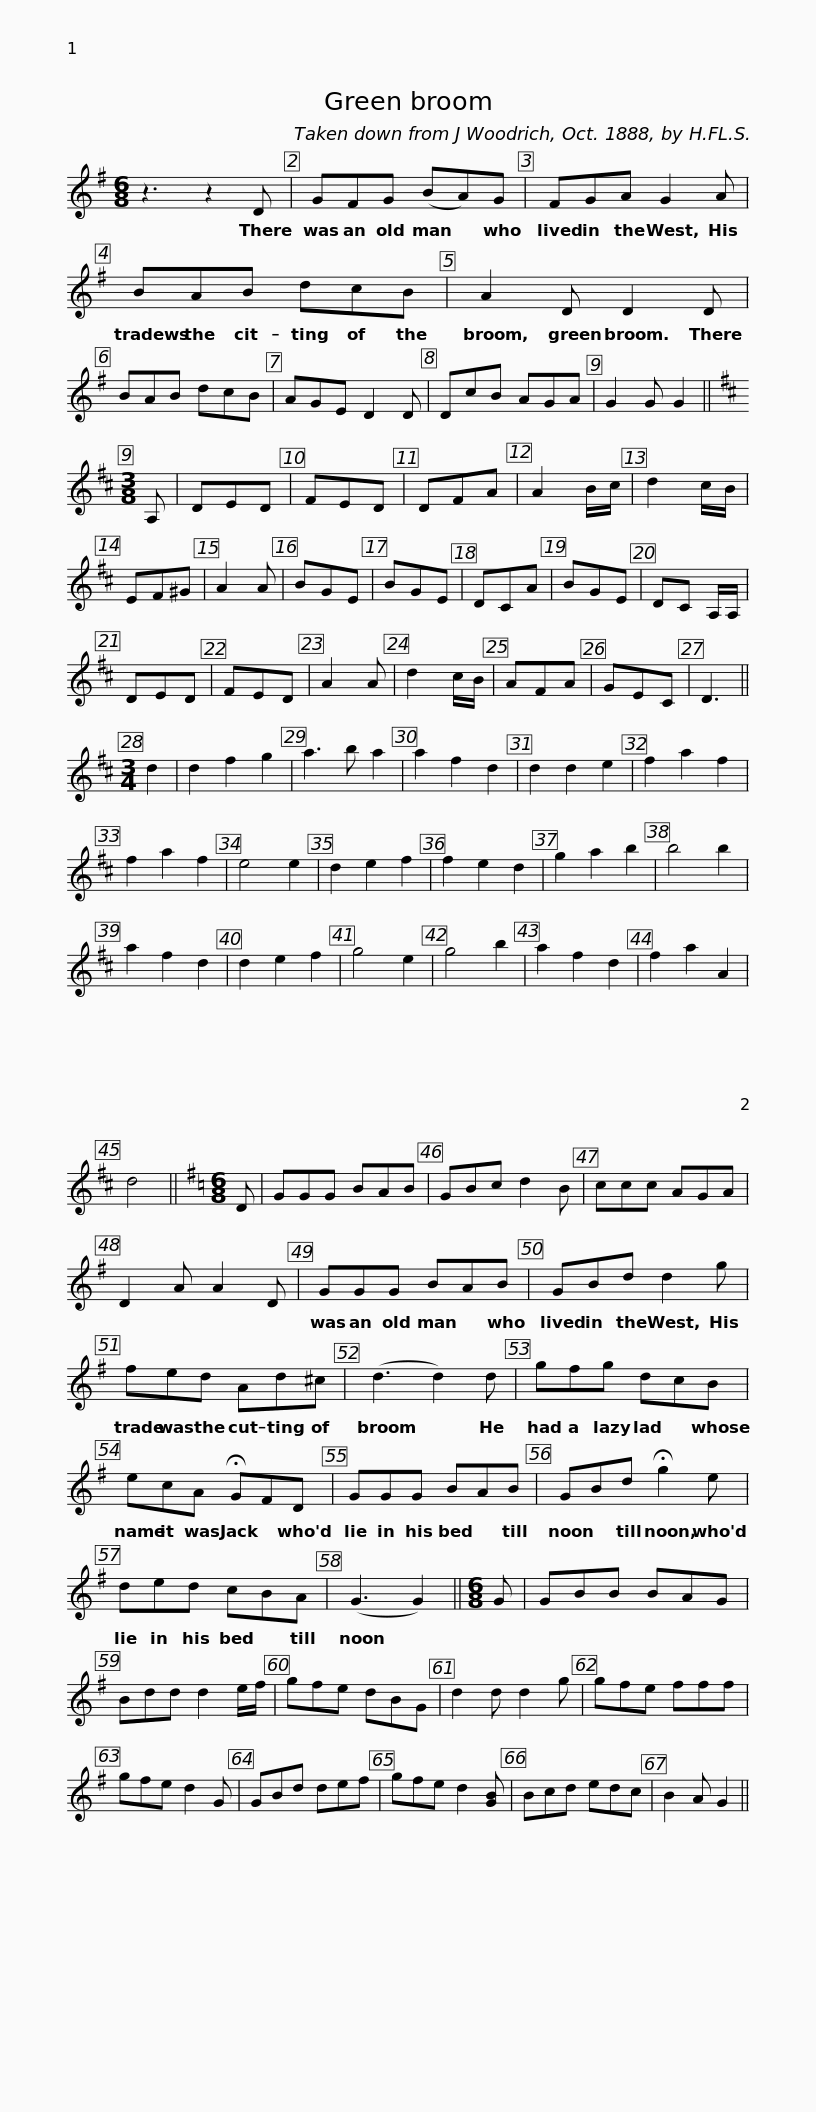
X:1
L:1/8
M:6/8
I:linebreak $
K:G
V:1 treble
V:1
 z3 z2 D | GFG (BA)G | FGA G2 A | BAB dcB |$ A2 D D2 D | %5
 BAB dcB | AGE D2 D | DcB AGA | G2 G G2 ||[K:D][M:3/8] A, | %10
 DED | FED |$ DFA | A2 B/c/ | d2 c/B/ | %15
 EF^G | A2 A | BGE | BGE | DCA | %20
 BGE | DC A,/A,/ | DED | FED | A2 A |$ %25
 d2 c/B/ | AFA | GEC | D3 ||[M:3/4] d2 | %30
 d2 f2 g2 | a3 b a2 | a2 f2 d2 | d2 d2 e2 | f2 a2 f2 | %35
 f2 a2 f2 | e4 e2 | d2 e2 f2 | f2 e2 d2 |$ g2 a2 b2 | %40
 b4 b2 | a2 f2 d2 | d2 e2 f2 | g4 e2 | g4 b2 | %45
 a2 f2 d2 | f2 a2 A2 | d4 ||[K:G][M:6/8] D | GGG BAB | %50
 GBc d2 B |$ ccc AGA | D2 A A2 D | GGG BAB | GBd d2 g | %55
 fed Ad^c |$ (d3 d2) d | gfg dcB | ecA !fermata!GFD | GGG BAB | %60
 GBd !fermata!g2 e |$ ded cBA | (G3 G2) ||[M:6/8] G | GBB BAG | %65
 Bdd d2 e/f/ | gfe dBG | d2 d d2 g | gfe fff |$ gfe d2 G | %70
 GBd def | gfe d2 [GB] | Bcd edc | B2 A G2 || %74
